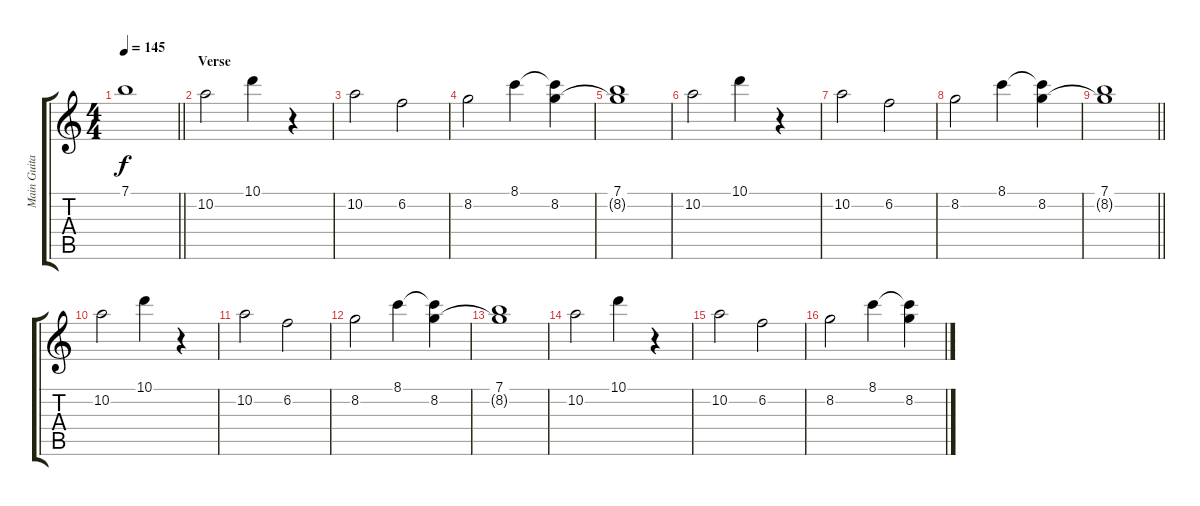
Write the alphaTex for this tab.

\track ("Main Guitar I" "Main Guita") {instrument electricguitarjazz}
\staff {score tabs}
\tuning (E4 B3 G3 D3 A2 E2) {hide}
\ts (4 4)
\tempo 145
\clef g2
\barLineRight lightlight
\ks c
7.1.1{dy f} |
\section ("" "Verse")
10.2.2 10.1.4 r.4 |
10.2.2 6.2.2 |
8.2.2 8.1.4 (8.1{t} 8.2).4 |
(7.1 8.2{t}).1 |
10.2.2 10.1.4 r.4 |
10.2.2 6.2.2 |
8.2.2 8.1.4 (8.1{t} 8.2).4 |
\barLineRight lightlight
(7.1 8.2{t}).1 |
10.2.2 10.1.4 r.4 |
10.2.2 6.2.2 |
8.2.2 8.1.4 (8.1{t} 8.2).4 |
(7.1 8.2{t}).1 |
10.2.2 10.1.4 r.4 |
10.2.2 6.2.2 |
8.2.2 8.1.4 (8.1{t} 8.2).4
